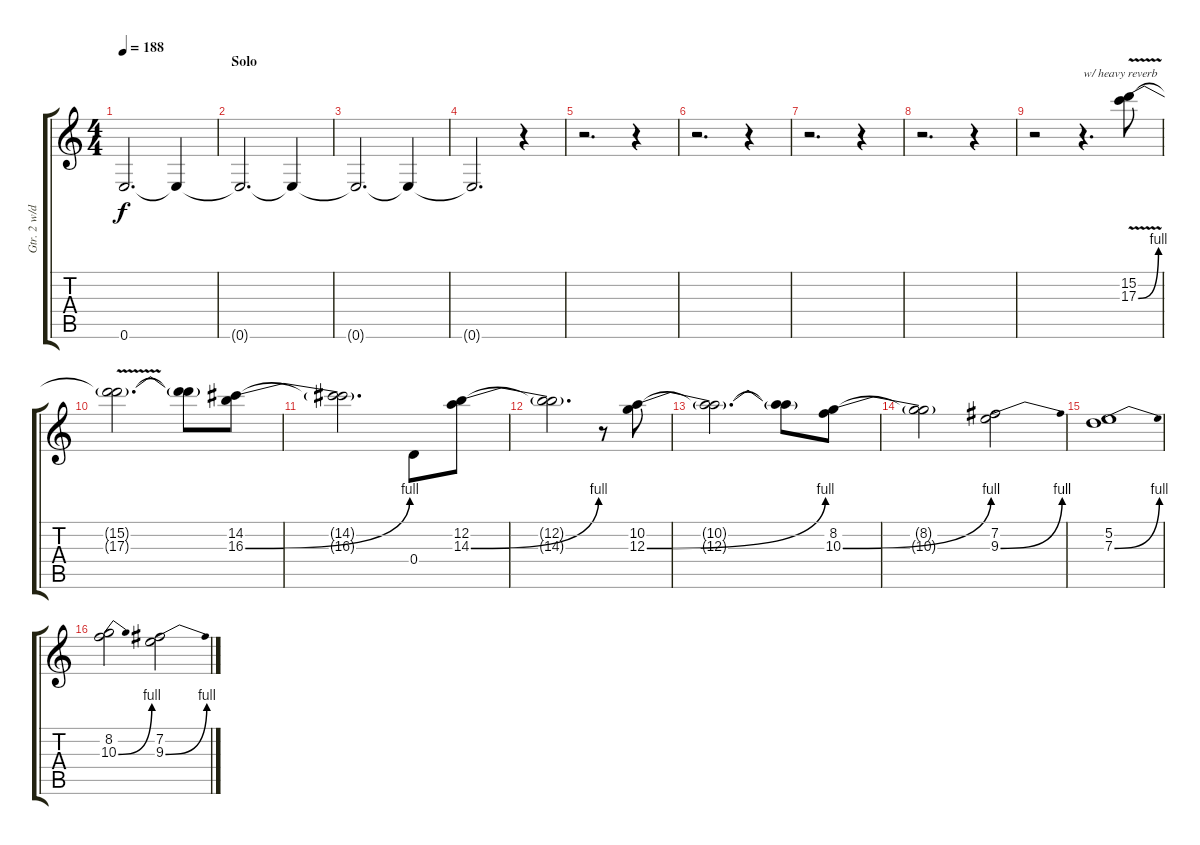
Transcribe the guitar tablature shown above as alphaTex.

\track ("Gtr. 2 w/dist and octavia" "Gtr. 2 w/d") {instrument distortionguitar}
\staff {score tabs}
\tuning (E4 B3 G3 D3 A2 E2) {hide}
\ts (4 4)
\tempo 188
\clef g2
\ks c
0.6{t}.2{d dy f} 0.6{t}.4 |
\section ("" "Solo")
0.6{t}.2{d} 0.6{t}.4 |
0.6{t}.2{d} 0.6{t}.4 |
0.6{t}.2{d} r.4 |
r.2{d} r.4 |
r.2{d} r.4 |
r.2{d} r.4 |
r.2{d} r.4 |
r.2 r.4{d txt "w/ heavy reverb"} (15.2 17.3{be (bend 0 0 60 4) v}).8 |
(15.2{t} 17.3{t}).2{d} (15.2{t} 17.3{t}).8 (14.2 16.3{be (bend 0 0 60 4)}).8 |
(14.2{t} 16.3{t}).2{d} 0.4.8 (12.2 14.3{be (bend 0 0 60 4)}).8 |
(12.2{t} 14.3{t}).2{d} r.8 (10.2 12.3{be (bend 0 0 60 4)}).8 |
(10.2{t} 12.3{t}).2{d} (10.2{t} 12.3{t}).8 (8.2 10.3{be (bend 0 0 60 4)}).8 |
(8.2{t} 10.3{t}).2 (7.2 9.3{be (bend 0 0 60 4)}).2 |
(5.2 7.3{be (bend 0 0 60 4)}).1 |
(8.2 10.3{be (bend 0 0 60 4)}).2 (7.2 9.3{be (bend 0 0 60 4)}).2
